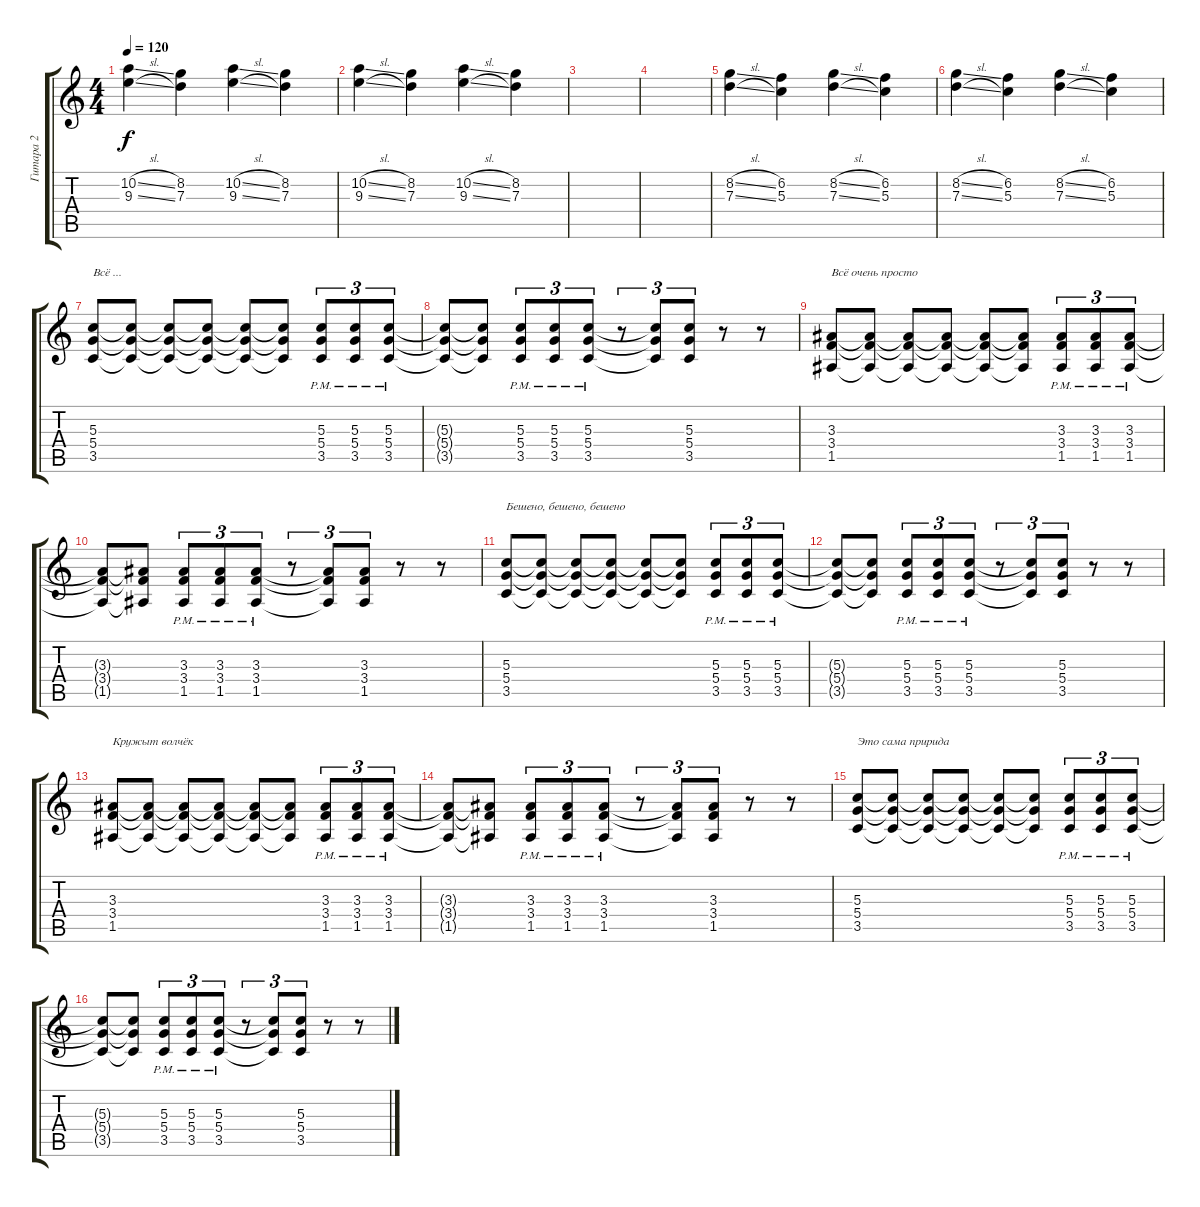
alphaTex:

\track ("Гитара 2" "Гитара 2") {instrument distortionguitar}
\staff {score tabs}
\tuning (E4 B3 G3 D3 A2 E2) {hide}
\ts (4 4)
\tempo 120
\clef g2
\ks c
(10.2{sl} 9.3{sl}).4{dy f} (8.2 7.3).4 (10.2{sl} 9.3{sl}).4 (8.2 7.3).4 |
(10.2{sl} 9.3{sl}).4 (8.2 7.3).4 (10.2{sl} 9.3{sl}).4 (8.2 7.3).4 |
|
|
(8.2{sl} 7.3{sl}).4 (6.2 5.3).4 (8.2{sl} 7.3{sl}).4 (6.2 5.3).4 |
(8.2{sl} 7.3{sl}).4 (6.2 5.3).4 (8.2{sl} 7.3{sl}).4 (6.2 5.3).4 |
(5.3 5.4 3.5).8{txt "Всё ..."} (5.3{t} 5.4{t} 3.5{t}).8 (5.3{t} 5.4{t} 3.5{t}).8 (5.3{t} 5.4{t} 3.5{t}).8 (5.3{t} 5.4{t} 3.5{t}).8 (5.3{t} 5.4{t} 3.5{t}).8 (5.3{pm} 5.4 3.5).8{tu (3 2)} (5.3{pm} 5.4 3.5).8{tu (3 2)} (5.3{pm} 5.4 3.5).8{tu (3 2)} |
(5.3{t} 5.4{t} 3.5{t}).8 (5.3{t} 5.4{t} 3.5{t}).8 (5.3{pm} 5.4 3.5).8{tu (3 2)} (5.3{pm} 5.4 3.5).8{tu (3 2)} (5.3{pm} 5.4 3.5).8{tu (3 2)} r.8{tu (3 2)} (5.3{t} 5.4{t} 3.5{t}).8{tu (3 2)} (5.3 5.4 3.5).8{tu (3 2)} r.8 r.8 |
(3.3 3.4 1.5).8{txt "Всё очень просто"} (3.3{t} 3.4{t} 1.5{t}).8 (3.3{t} 3.4{t} 1.5{t}).8 (3.3{t} 3.4{t} 1.5{t}).8 (3.3{t} 3.4{t} 1.5{t}).8 (3.3{t} 3.4{t} 1.5{t}).8 (3.3{pm} 3.4 1.5).8{tu (3 2)} (3.3{pm} 3.4 1.5).8{tu (3 2)} (3.3{pm} 3.4 1.5).8{tu (3 2)} |
(3.3{t} 3.4{t} 1.5{t}).8 (3.3{t} 3.4{t} 1.5{t}).8 (3.3{pm} 3.4 1.5).8{tu (3 2)} (3.3{pm} 3.4 1.5).8{tu (3 2)} (3.3{pm} 3.4 1.5).8{tu (3 2)} r.8{tu (3 2)} (3.3{t} 3.4{t} 1.5{t}).8{tu (3 2)} (3.3 3.4 1.5).8{tu (3 2)} r.8 r.8 |
(5.3 5.4 3.5).8{txt "Бешено, бешено, бешено"} (5.3{t} 5.4{t} 3.5{t}).8 (5.3{t} 5.4{t} 3.5{t}).8 (5.3{t} 5.4{t} 3.5{t}).8 (5.3{t} 5.4{t} 3.5{t}).8 (5.3{t} 5.4{t} 3.5{t}).8 (5.3{pm} 5.4 3.5).8{tu (3 2)} (5.3{pm} 5.4 3.5).8{tu (3 2)} (5.3{pm} 5.4 3.5).8{tu (3 2)} |
(5.3{t} 5.4{t} 3.5{t}).8 (5.3{t} 5.4{t} 3.5{t}).8 (5.3{pm} 5.4 3.5).8{tu (3 2)} (5.3{pm} 5.4 3.5).8{tu (3 2)} (5.3{pm} 5.4 3.5).8{tu (3 2)} r.8{tu (3 2)} (5.3{t} 5.4{t} 3.5{t}).8{tu (3 2)} (5.3 5.4 3.5).8{tu (3 2)} r.8 r.8 |
(3.3 3.4 1.5).8{txt "Кружыт волчёк"} (3.3{t} 3.4{t} 1.5{t}).8 (3.3{t} 3.4{t} 1.5{t}).8 (3.3{t} 3.4{t} 1.5{t}).8 (3.3{t} 3.4{t} 1.5{t}).8 (3.3{t} 3.4{t} 1.5{t}).8 (3.3{pm} 3.4 1.5).8{tu (3 2)} (3.3{pm} 3.4 1.5).8{tu (3 2)} (3.3{pm} 3.4 1.5).8{tu (3 2)} |
(3.3{t} 3.4{t} 1.5{t}).8 (3.3{t} 3.4{t} 1.5{t}).8 (3.3{pm} 3.4 1.5).8{tu (3 2)} (3.3{pm} 3.4 1.5).8{tu (3 2)} (3.3{pm} 3.4 1.5).8{tu (3 2)} r.8{tu (3 2)} (3.3{t} 3.4{t} 1.5{t}).8{tu (3 2)} (3.3 3.4 1.5).8{tu (3 2)} r.8 r.8 |
(5.3 5.4 3.5).8{txt "Это сама пририда"} (5.3{t} 5.4{t} 3.5{t}).8 (5.3{t} 5.4{t} 3.5{t}).8 (5.3{t} 5.4{t} 3.5{t}).8 (5.3{t} 5.4{t} 3.5{t}).8 (5.3{t} 5.4{t} 3.5{t}).8 (5.3{pm} 5.4 3.5).8{tu (3 2)} (5.3{pm} 5.4 3.5).8{tu (3 2)} (5.3{pm} 5.4 3.5).8{tu (3 2)} |
(5.3{t} 5.4{t} 3.5{t}).8 (5.3{t} 5.4{t} 3.5{t}).8 (5.3{pm} 5.4 3.5).8{tu (3 2)} (5.3{pm} 5.4 3.5).8{tu (3 2)} (5.3{pm} 5.4 3.5).8{tu (3 2)} r.8{tu (3 2)} (5.3{t} 5.4{t} 3.5{t}).8{tu (3 2)} (5.3 5.4 3.5).8{tu (3 2)} r.8 r.8
